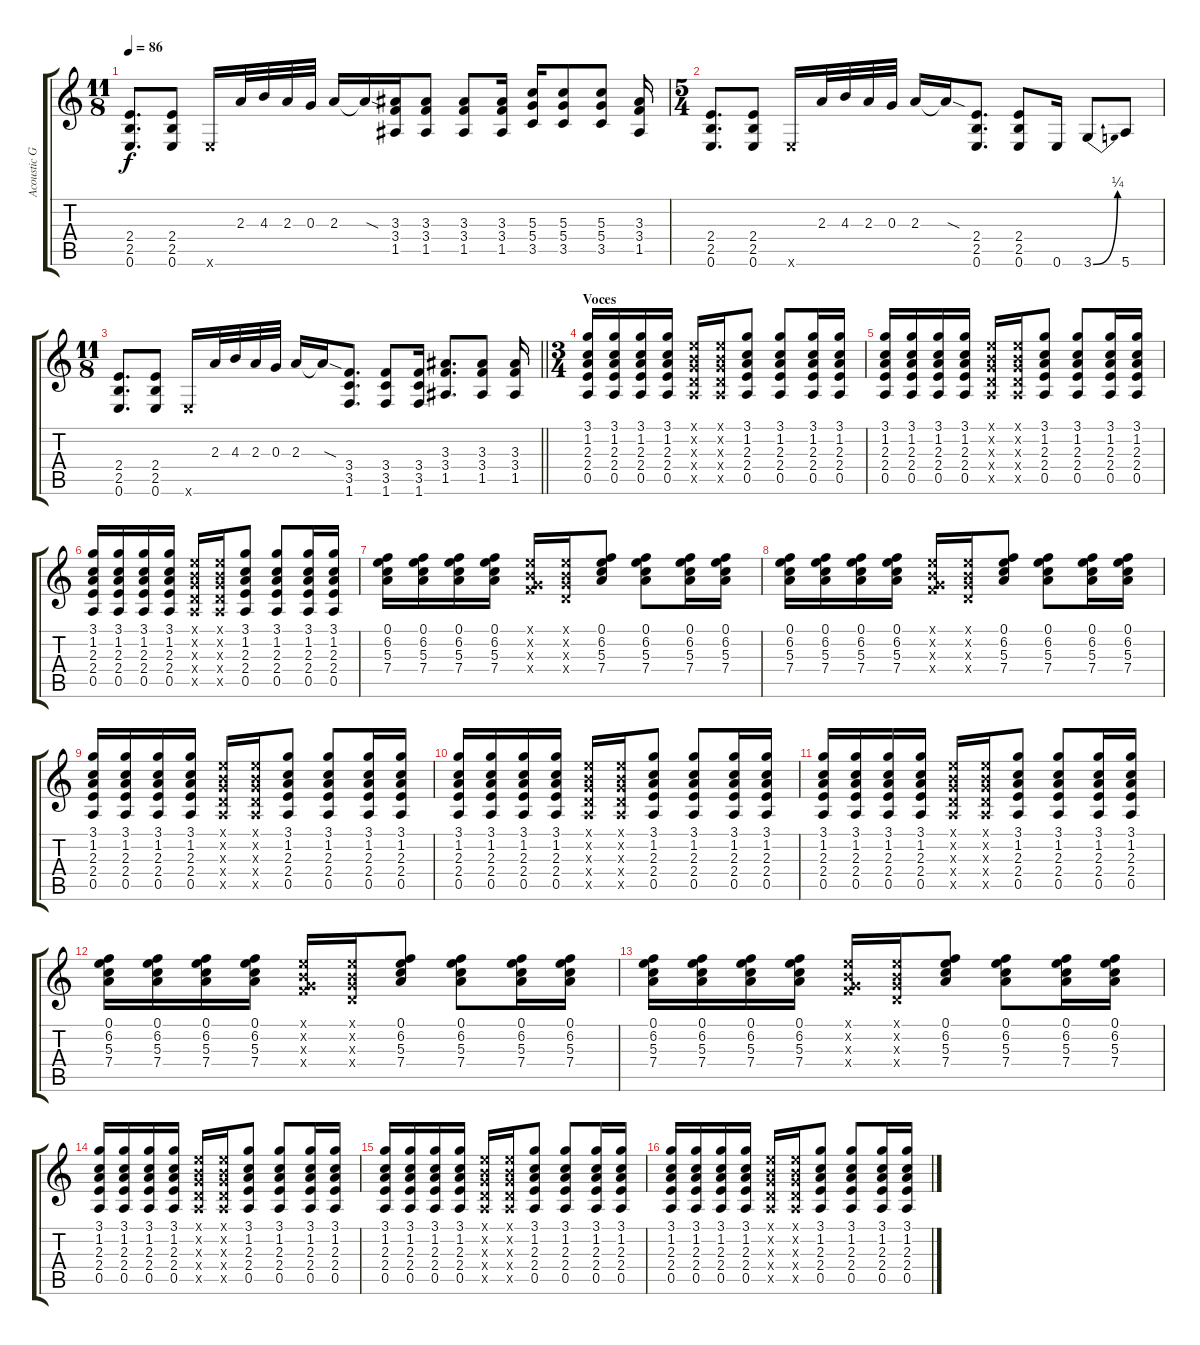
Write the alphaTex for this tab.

\track ("Acoustic Guitar" "Acoustic G") {instrument acousticguitarsteel}
\staff {score tabs}
\tuning (E4 B3 G3 D3 A2 E2) {hide}
\ts (11 8)
\tempo 86
\clef g2
\ks c
(2.4 2.5 0.6).8{d dy f instrument distortionguitar} (2.4 2.5 0.6).8 0.6{x}.16 2.3.32 4.3.32 2.3.32 0.3.32 2.3.16 2.3{sod t}.16 (3.3 3.4 1.5).16 (3.3 3.4 1.5).8 (3.3 3.4 1.5).8 (3.3 3.4 1.5).16 (5.3 5.4 3.5).16 (5.3 5.4 3.5).8 (5.3 5.4 3.5).8 (3.3 3.4 1.5).16 |
\ts (5 4)
(2.4 2.5 0.6).8{d instrument distortionguitar} (2.4 2.5 0.6).8 0.6{x}.16 2.3.32 4.3.32 2.3.32 0.3.32 2.3.16 2.3{sod t}.16 (2.4 2.5 0.6).8{d} (2.4 2.5 0.6).8 0.6.16 3.6{be (bend 0 0 60 1)}.8 5.6.8 |
\ts (11 8)
\barLineRight lightlight
(2.4 2.5 0.6).8{d instrument distortionguitar} (2.4 2.5 0.6).8 0.6{x}.16 2.3.32 4.3.32 2.3.32 0.3.32 2.3.16 2.3{sod t}.16 (3.4 3.5 1.6).8{d} (3.4 3.5 1.6).8 (3.4 3.5 1.6).16 (3.3 3.4 1.5).8{d} (3.3 3.4 1.5).8 (3.3 3.4 1.5).16 |
\ts (3 4)
\section ("" "Voces")
(3.1 1.2 2.3 2.4 0.5).16{volume 8 instrument acousticguitarsteel} (3.1 1.2 2.3 2.4 0.5).16 (3.1 1.2 2.3 2.4 0.5).16 (3.1 1.2 2.3 2.4 0.5).16 (0.1{x} 0.2{x} 0.3{x} 0.4{x} 0.5{x}).16 (0.1{x} 0.2{x} 0.3{x} 0.4{x} 0.5{x}).16 (3.1 1.2 2.3 2.4 0.5).8 (3.1 1.2 2.3 2.4 0.5).8 (3.1 1.2 2.3 2.4 0.5).16 (3.1 1.2 2.3 2.4 0.5).16 |
(3.1 1.2 2.3 2.4 0.5).16 (3.1 1.2 2.3 2.4 0.5).16 (3.1 1.2 2.3 2.4 0.5).16 (3.1 1.2 2.3 2.4 0.5).16 (0.1{x} 0.2{x} 0.3{x} 0.4{x} 0.5{x}).16 (0.1{x} 0.2{x} 0.3{x} 0.4{x} 0.5{x}).16 (3.1 1.2 2.3 2.4 0.5).8 (3.1 1.2 2.3 2.4 0.5).8 (3.1 1.2 2.3 2.4 0.5).16 (3.1 1.2 2.3 2.4 0.5).16 |
(3.1 1.2 2.3 2.4 0.5).16 (3.1 1.2 2.3 2.4 0.5).16 (3.1 1.2 2.3 2.4 0.5).16 (3.1 1.2 2.3 2.4 0.5).16 (0.1{x} 0.2{x} 0.3{x} 0.4{x} 0.5{x}).16 (0.1{x} 0.2{x} 0.3{x} 0.4{x} 0.5{x}).16 (3.1 1.2 2.3 2.4 0.5).8 (3.1 1.2 2.3 2.4 0.5).8 (3.1 1.2 2.3 2.4 0.5).16 (3.1 1.2 2.3 2.4 0.5).16 |
(0.1 6.2 5.3 7.4).16 (0.1 6.2 5.3 7.4).16 (0.1 6.2 5.3 7.4).16 (0.1 6.2 5.3 7.4).16 (0.1{x} 0.2{x} 0.3{x} 3.4{x}).16 (0.1{x} 0.2{x} 0.3{x} 0.4{x}).16 (0.1 6.2 5.3 7.4).8 (0.1 6.2 5.3 7.4).8 (0.1 6.2 5.3 7.4).16 (0.1 6.2 5.3 7.4).16 |
(0.1 6.2 5.3 7.4).16 (0.1 6.2 5.3 7.4).16 (0.1 6.2 5.3 7.4).16 (0.1 6.2 5.3 7.4).16 (0.1{x} 0.2{x} 0.3{x} 3.4{x}).16 (0.1{x} 0.2{x} 0.3{x} 0.4{x}).16 (0.1 6.2 5.3 7.4).8 (0.1 6.2 5.3 7.4).8 (0.1 6.2 5.3 7.4).16 (0.1 6.2 5.3 7.4).16 |
(3.1 1.2 2.3 2.4 0.5).16{volume 8 instrument acousticguitarsteel} (3.1 1.2 2.3 2.4 0.5).16 (3.1 1.2 2.3 2.4 0.5).16 (3.1 1.2 2.3 2.4 0.5).16 (0.1{x} 0.2{x} 0.3{x} 0.4{x} 0.5{x}).16 (0.1{x} 0.2{x} 0.3{x} 0.4{x} 0.5{x}).16 (3.1 1.2 2.3 2.4 0.5).8 (3.1 1.2 2.3 2.4 0.5).8 (3.1 1.2 2.3 2.4 0.5).16 (3.1 1.2 2.3 2.4 0.5).16 |
(3.1 1.2 2.3 2.4 0.5).16 (3.1 1.2 2.3 2.4 0.5).16 (3.1 1.2 2.3 2.4 0.5).16 (3.1 1.2 2.3 2.4 0.5).16 (0.1{x} 0.2{x} 0.3{x} 0.4{x} 0.5{x}).16 (0.1{x} 0.2{x} 0.3{x} 0.4{x} 0.5{x}).16 (3.1 1.2 2.3 2.4 0.5).8 (3.1 1.2 2.3 2.4 0.5).8 (3.1 1.2 2.3 2.4 0.5).16 (3.1 1.2 2.3 2.4 0.5).16 |
(3.1 1.2 2.3 2.4 0.5).16 (3.1 1.2 2.3 2.4 0.5).16 (3.1 1.2 2.3 2.4 0.5).16 (3.1 1.2 2.3 2.4 0.5).16 (0.1{x} 0.2{x} 0.3{x} 0.4{x} 0.5{x}).16 (0.1{x} 0.2{x} 0.3{x} 0.4{x} 0.5{x}).16 (3.1 1.2 2.3 2.4 0.5).8 (3.1 1.2 2.3 2.4 0.5).8 (3.1 1.2 2.3 2.4 0.5).16 (3.1 1.2 2.3 2.4 0.5).16 |
(0.1 6.2 5.3 7.4).16 (0.1 6.2 5.3 7.4).16 (0.1 6.2 5.3 7.4).16 (0.1 6.2 5.3 7.4).16 (0.1{x} 0.2{x} 0.3{x} 3.4{x}).16 (0.1{x} 0.2{x} 0.3{x} 0.4{x}).16 (0.1 6.2 5.3 7.4).8 (0.1 6.2 5.3 7.4).8 (0.1 6.2 5.3 7.4).16 (0.1 6.2 5.3 7.4).16 |
(0.1 6.2 5.3 7.4).16 (0.1 6.2 5.3 7.4).16 (0.1 6.2 5.3 7.4).16 (0.1 6.2 5.3 7.4).16 (0.1{x} 0.2{x} 0.3{x} 3.4{x}).16 (0.1{x} 0.2{x} 0.3{x} 0.4{x}).16 (0.1 6.2 5.3 7.4).8 (0.1 6.2 5.3 7.4).8 (0.1 6.2 5.3 7.4).16 (0.1 6.2 5.3 7.4).16 |
(3.1 1.2 2.3 2.4 0.5).16{volume 8 instrument acousticguitarsteel} (3.1 1.2 2.3 2.4 0.5).16 (3.1 1.2 2.3 2.4 0.5).16 (3.1 1.2 2.3 2.4 0.5).16 (0.1{x} 0.2{x} 0.3{x} 0.4{x} 0.5{x}).16 (0.1{x} 0.2{x} 0.3{x} 0.4{x} 0.5{x}).16 (3.1 1.2 2.3 2.4 0.5).8 (3.1 1.2 2.3 2.4 0.5).8 (3.1 1.2 2.3 2.4 0.5).16 (3.1 1.2 2.3 2.4 0.5).16 |
(3.1 1.2 2.3 2.4 0.5).16 (3.1 1.2 2.3 2.4 0.5).16 (3.1 1.2 2.3 2.4 0.5).16 (3.1 1.2 2.3 2.4 0.5).16 (0.1{x} 0.2{x} 0.3{x} 0.4{x} 0.5{x}).16 (0.1{x} 0.2{x} 0.3{x} 0.4{x} 0.5{x}).16 (3.1 1.2 2.3 2.4 0.5).8 (3.1 1.2 2.3 2.4 0.5).8 (3.1 1.2 2.3 2.4 0.5).16 (3.1 1.2 2.3 2.4 0.5).16 |
(3.1 1.2 2.3 2.4 0.5).16 (3.1 1.2 2.3 2.4 0.5).16 (3.1 1.2 2.3 2.4 0.5).16 (3.1 1.2 2.3 2.4 0.5).16 (0.1{x} 0.2{x} 0.3{x} 0.4{x} 0.5{x}).16 (0.1{x} 0.2{x} 0.3{x} 0.4{x} 0.5{x}).16 (3.1 1.2 2.3 2.4 0.5).8 (3.1 1.2 2.3 2.4 0.5).8 (3.1 1.2 2.3 2.4 0.5).16 (3.1 1.2 2.3 2.4 0.5).16
